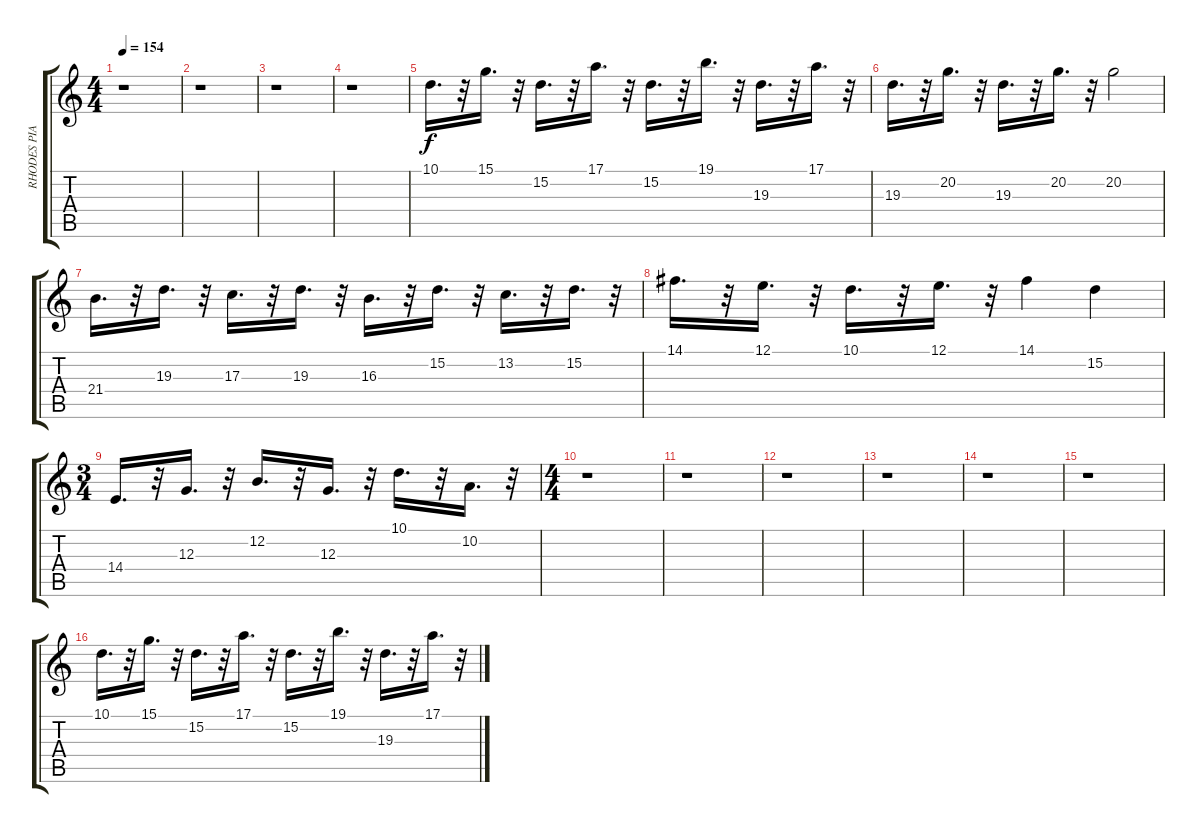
\track ("RHODES PIANO" "RHODES PIA") {instrument electricpiano1}
\staff {score tabs}
\tuning (E4 B3 G3 D3 A2 E2) {hide}
\ts (4 4)
\tempo 154
\clef g2
\ks c
r.1{dy f} |
r.1 |
r.1 |
r.1 |
10.1.16{d} r.32 15.1.16{d} r.32 15.2.16{d} r.32 17.1.16{d} r.32 15.2.16{d} r.32 19.1.16{d} r.32 19.3.16{d} r.32 17.1.16{d} r.32 |
19.3.16{d} r.32 20.2.16{d} r.32 19.3.16{d} r.32 20.2.16{d} r.32 20.2.2 |
21.4.16{d} r.32 19.3.16{d} r.32 17.3.16{d} r.32 19.3.16{d} r.32 16.3.16{d} r.32 15.2.16{d} r.32 13.2.16{d} r.32 15.2.16{d} r.32 |
14.1.16{d} r.32 12.1.16{d} r.32 10.1.16{d} r.32 12.1.16{d} r.32 14.1.4 15.2.4 |
\ts (3 4)
14.4.16{d} r.32 12.3.16{d} r.32 12.2.16{d} r.32 12.3.16{d} r.32 10.1.16{d} r.32 10.2.16{d} r.32 |
\ts (4 4)
r.1 |
r.1 |
r.1 |
r.1 |
r.1 |
r.1 |
10.1.16{d} r.32 15.1.16{d} r.32 15.2.16{d} r.32 17.1.16{d} r.32 15.2.16{d} r.32 19.1.16{d} r.32 19.3.16{d} r.32 17.1.16{d} r.32
